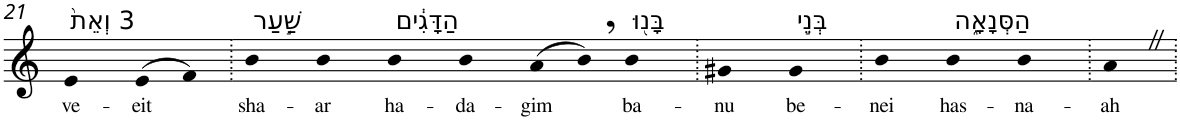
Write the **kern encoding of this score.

**kern	**text
*part1	*part1
*staff1	*staff1
*I"Piano	*
*I'Pno	*
!!LO:PB:g=z
*clefG2	*
*k[]	*
=21	=21
!LO:TX:a:t=3 וְאֵת֙	!
!	!LO:LY:b
4e	ve-
!	!LO:LY:b
(>8e	-eit
8f)	.
=22.	=22.
!LO:TX:a:t=שַׁ֣עַר	!
!	!LO:LY:b
4b	sha-
!	!LO:LY:b
4b	-ar
!LO:TX:a:t=הַדָּגִ֔ים	!
!	!LO:LY:b
4b	ha-
!	!LO:LY:b
4b	-da-
!	!LO:LY:b
(>8a	-gim
8b,)	.
!LO:TX:a:t=בָּנ֖וּ	!
!	!LO:LY:b
4b	ba-
=23.	=23.
!	!LO:LY:b
4g#X	-nu
!LO:TX:a:t=בְּנֵ֣י	!
!	!LO:LY:b
4g#	be-
=24.	=24.
!	!LO:LY:b
4b	-nei
!LO:TX:a:t=הַסְּנָאָ֑ה	!
!	!LO:LY:b
4b	has-
!	!LO:LY:b
4b	-na-
=25.	=25.
!	!LO:LY:b
4aZ	-ah
=.	=.
*-	*-
